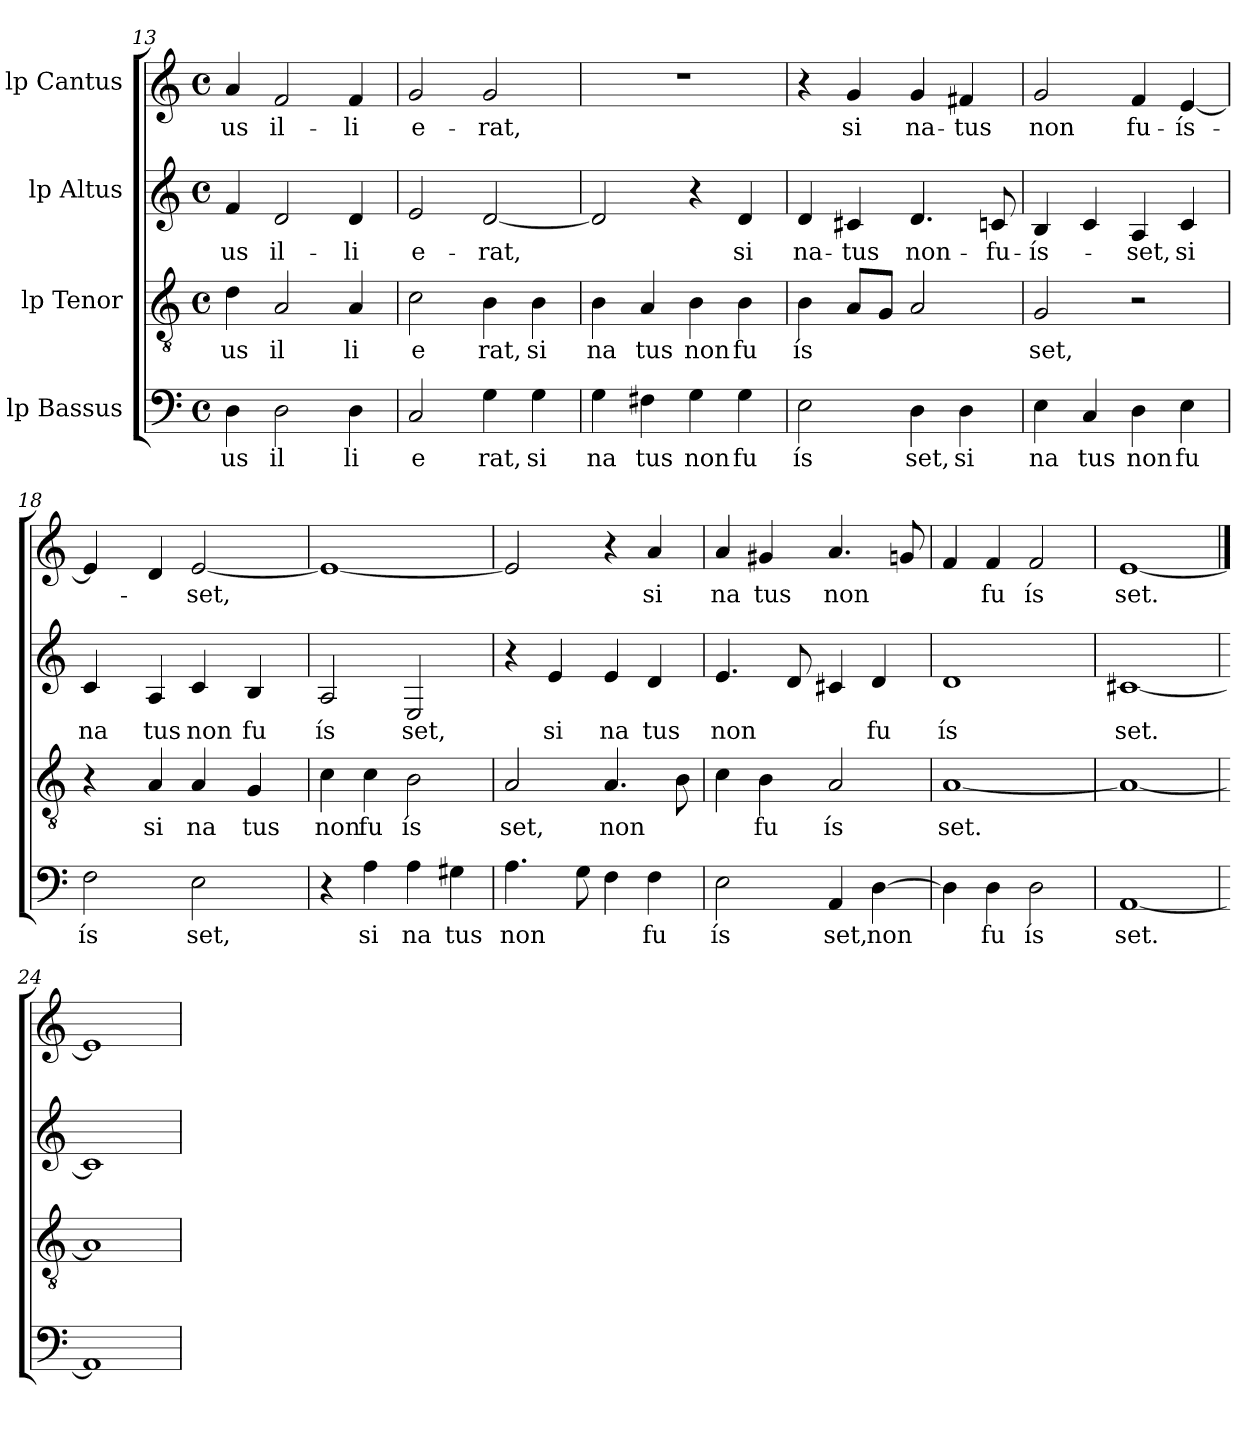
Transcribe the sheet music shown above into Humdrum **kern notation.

**kern	**text	**kern	**text	**kern	**text	**kern	**text
*part4	*part4	*part3	*part3	*part2	*part2	*part1	*part1
*staff4	*staff4	*staff3	*staff3	*staff2	*staff2	*staff1	*staff1
*I"lp Bassus	*	*I"lp Tenor	*	*I"lp Altus	*	*I"lp Cantus	*
*clefF4	*	*clefGv2	*	*clefG2	*	*clefG2	*
*M4/4	*	*M4/4	*	*M4/4	*	*M4/4	*
*met(c)	*	*met(c)	*	*met(c)	*	*met(c)	*
=13	=13	=13	=13	=13	=13	=13	=13
!	!LO:LY:b:cj	!	!LO:LY:b:cj	!	!LO:LY:b:cj	!	!LO:LY:b:cj
4D\	us	4d\	us	4f/	-us	4a/	-us
!	!LO:LY:b:cj	!	!LO:LY:b:cj	!	!LO:LY:b:cj	!	!LO:LY:b:cj
2D\	il	2A/	il	2d/	il-	2f/	il-
!	!LO:LY:b:cj	!	!LO:LY:b:cj	!	!LO:LY:b:cj	!	!LO:LY:b:cj
4D\	li	4A/	li	4d/	-li	4f/	-li
=14	=14	=14	=14	=14	=14	=14	=14
!	!LO:LY:b:cj	!	!LO:LY:b:cj	!	!LO:LY:b:cj	!	!LO:LY:b:cj
2C/	e	2c\	e	2e/	e-	2g/	e-
!	!LO:LY:b:cj	!	!LO:LY:b:cj	!	!LO:LY:b:cj	!	!LO:LY:b:cj
4G\	rat,	4B\	rat,	[<2d/	-rat,	2g/	-rat,
!	!LO:LY:b:cj	!	!LO:LY:b:cj	!	!	!	!
4G\	si	4B\	si	.	.	.	.
=15	=15	=15	=15	=15	=15	=15	=15
!	!LO:LY:b:cj	!	!LO:LY:b:cj	!	!	!	!
4G\	na	4B\	na	2d/]	.	1r	.
!	!LO:LY:b:cj	!	!LO:LY:b:cj	!	!	!	!
4F#X\	tus	4A/	tus	.	.	.	.
!	!LO:LY:b:cj	!	!LO:LY:b:cj	!	!	!	!
4G\	non	4B\	non	4r	.	.	.
!	!LO:LY:b:cj	!	!LO:LY:b:cj	!	!LO:LY:b:cj	!	!
4G\	fu	4B\	fu	4d/	si	.	.
=16	=16	=16	=16	=16	=16	=16	=16
!	!LO:LY:b:cj	!	!LO:LY:b:cj	!	!LO:LY:b:cj	!	!
2E\	ís	4B\	ís	4d/	na-	4r	.
!	!	!	!	!	!LO:LY:b:cj	!	!LO:LY:b:cj
.	.	8A/L	.	4c#X/	-tus	4g/	si
.	.	8G/J	.	.	.	.	.
!	!LO:LY:b:cj	!	!	!	!LO:LY:b:cj	!	!LO:LY:b:cj
4D\	set,	2A/	.	4.d/	non-	4g/	na-
!	!LO:LY:b:cj	!	!	!	!	!	!LO:LY:b:cj
4D\	si	.	.	.	.	4f#X/	-tus
!	!	!	!	!	!LO:LY:b:cj	!	!
.	.	.	.	8cn/	-fu-	.	.
=17	=17	=17	=17	=17	=17	=17	=17
!	!LO:LY:b:cj	!	!LO:LY:b:cj	!	!LO:LY:b:cj	!	!LO:LY:b:cj
4E\	na	2G/	set,	4B/	-ís-	2g/	non
!	!LO:LY:b:cj	!	!	!	!	!	!
4C/	tus	.	.	4c/	.	.	.
!	!LO:LY:b:cj	!	!	!	!LO:LY:b:cj	!	!LO:LY:b:cj
4D\	non	2r	.	4A/	-set,	4f/	fu-
!	!LO:LY:b:cj	!	!	!	!LO:LY:b:cj	!	!LO:LY:b:cj
4E\	fu	.	.	4c/	si	[>4e/	-ís-
!!LO:LB:g=z
=18	=18	=18	=18	=18	=18	=18	=18
!	!LO:LY:b:cj	!	!	!	!LO:LY:b:cj	!	!
*	*	*	*	*^	*	*	*
2F\	ís	4r	.	4c/	8ryy	na	4e/]	.
.	.	.	.	.	32.ryy	.	.	.
.	.	.	.	.	2ryy	.	.	.
!	!	!	!LO:LY:b:cj	!	!	!LO:LY:b:cj	!	!
.	.	4A/	si	4A/	.	tus	4d/	.
!	!LO:LY:b:cj	!	!LO:LY:b:cj	!	!	!LO:LY:b:cj	!	!LO:LY:b:cj
2E\	set,	4A/	na	4c/	.	non	[<2e/	-set,
.	.	.	.	.	4ryy	.	.	.
!	!	!	!LO:LY:b:cj	!	!	!LO:LY:b:cj	!	!
.	.	4G/	tus	4B/	.	fu	.	.
.	.	.	.	.	16ryy	.	.	.
.	.	.	.	.	64ryy	.	.	.
=19	=19	=19	=19	=19	=19	=19	=19	=19
!	!	!	!LO:LY:b:cj	!	!	!LO:LY:b:cj	!	!
*	*	*	*	*v	*v	*	*	*
4r	.	4c\	non	2A/	ís	1e_<	.
!	!LO:LY:b:cj	!	!LO:LY:b:cj	!	!	!	!
4A\	si	4c\	fu	.	.	.	.
!	!LO:LY:b:cj	!	!LO:LY:b:cj	!	!LO:LY:b:cj	!	!
4A\	na	2B\	ís	2E/	set,	.	.
!	!LO:LY:b:cj	!	!	!	!	!	!
4G#X\	tus	.	.	.	.	.	.
=20	=20	=20	=20	=20	=20	=20	=20
!	!LO:LY:b	!	!LO:LY:b:cj	!	!	!	!
4.A\	non	2A/	set,	4r	.	2e/]	.
!	!	!	!	!	!LO:LY:b:cj	!	!
.	.	.	.	4e/	si	.	.
8G\	.	.	.	.	.	.	.
!	!	!	!LO:LY:b	!	!LO:LY:b:cj	!	!
4F\	.	4.A/	non	4e/	na	4r	.
!	!LO:LY:b:cj	!	!	!	!LO:LY:b:cj	!	!LO:LY:b:cj
4F\	fu	.	.	4d/	tus	4a/	si
.	.	8B\	.	.	.	.	.
=21	=21	=21	=21	=21	=21	=21	=21
!	!LO:LY:b:cj	!	!	!	!LO:LY:b	!	!LO:LY:b:cj
2E\	ís	4c\	.	4.e/	non	4a/	na
!	!	!	!LO:LY:b:cj	!	!	!	!LO:LY:b:cj
.	.	4B\	fu	.	.	4g#X/	tus
.	.	.	.	8d/	.	.	.
!	!LO:LY:b:cj	!	!LO:LY:b:cj	!	!	!	!LO:LY:b
4AA/	set,	2A/	ís	4c#X/	.	4.a/	non
!	!LO:LY:b:cj	!	!	!	!LO:LY:b:cj	!	!
[>4D\	non	.	.	4d/	fu	.	.
.	.	.	.	.	.	8gn/	.
=22	=22	=22	=22	=22	=22	=22	=22
!	!	!	!LO:LY:b:cj	!	!LO:LY:b:cj	!	!
4D\]	.	[<1A	set.	1d	ís	4f/	.
!	!LO:LY:b:cj	!	!	!	!	!	!LO:LY:b:cj
4D\	fu	.	.	.	.	4f/	fu
!	!LO:LY:b:cj	!	!	!	!	!	!LO:LY:b:cj
2D\	ís	.	.	.	.	2f/	ís
=23	=23	=23	=23	=23	=23	=23	=23
!	!LO:LY:b:cj	!	!	!	!LO:LY:b:cj	!	!LO:LY:b:cj
[1AA	set.	1A_	.	[1c#X	set.	[1e	set.
=24	==24	=24	==24	=24	==24	==24	==24
1AA]	.	1A]	.	1c#]	.	1e]	.
=	=	=	=	=	=	=	=
*-	*-	*-	*-	*-	*-	*-	*-
